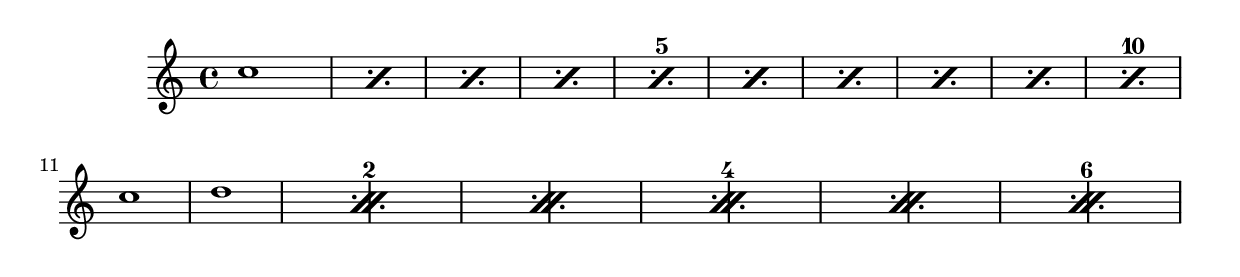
\version "2.11.64"
\header {
  lsrtags = "repeats, tweaks-and-overrides"
  texidoc = "
Percent repeat counters can be shown at regular intervals by setting
the context property @code{repeatCountVisibility}.
"
  doctitle = "Percent repeat count visibility"
}

\relative c'' {
  \set countPercentRepeats = ##t
  \set repeatCountVisibility = #(every-nth-repeat-count-visible 5)
  \repeat percent 10 { c1 } \break
  \set repeatCountVisibility = #(every-nth-repeat-count-visible 2)
  \repeat percent 6 { c1 d1 }
}
